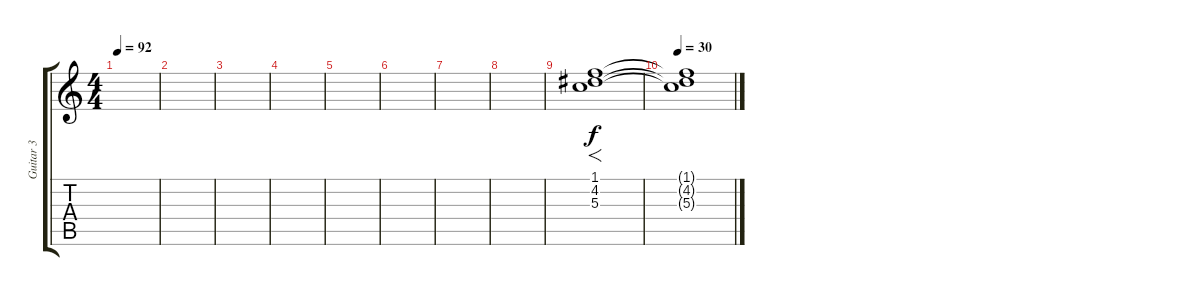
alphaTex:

\track ("Guitar 3" "Guitar 3") {instrument distortionguitar}
\staff {score tabs}
\tuning (E4 B3 G3 D3 A2 E2) {hide}
\ts (4 4)
\tempo 92
\clef g2
\ks c
|
|
|
|
|
|
|
|
(1.1 4.2 5.3).1{f volume 5} |
\tempo 30
(1.1{t} 4.2{t} 5.3{t}).1
